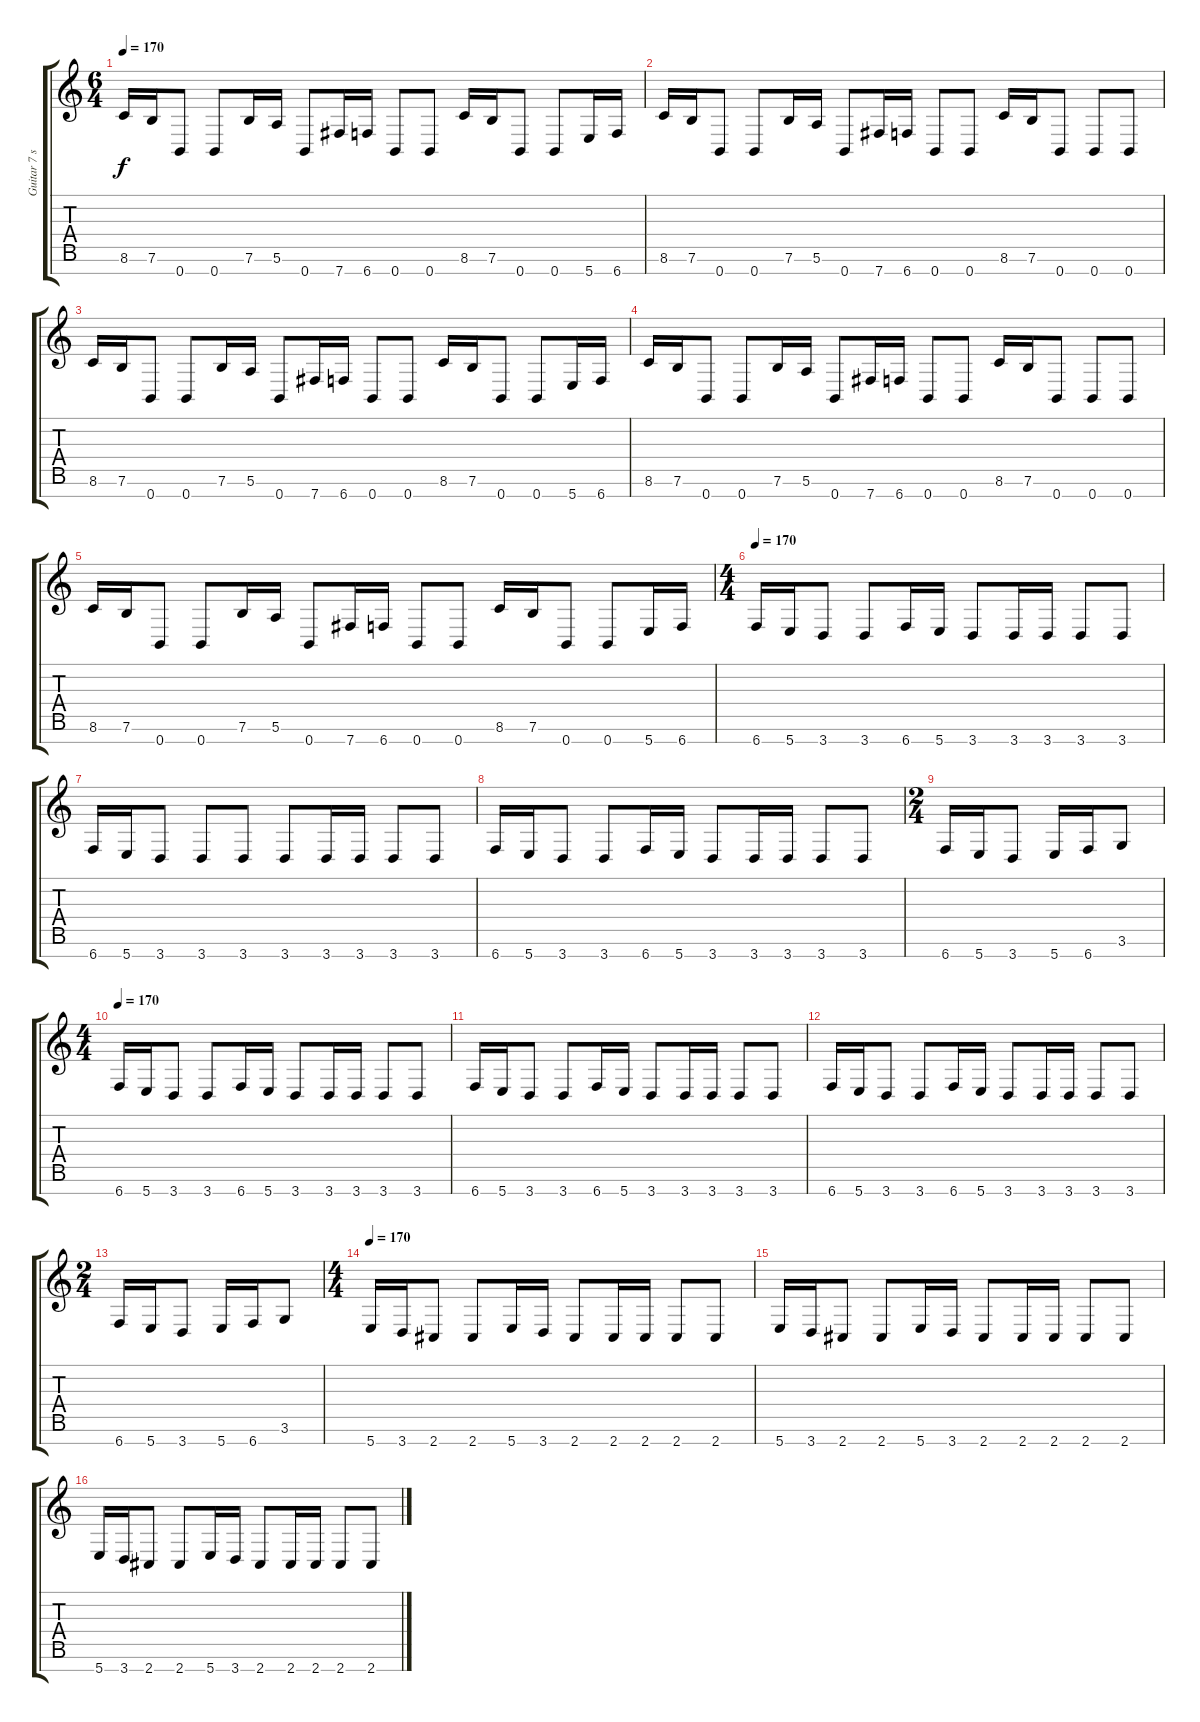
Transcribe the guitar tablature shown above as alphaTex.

\track ("Guitar 7 strings" "Guitar 7 s") {instrument distortionguitar}
\staff {score tabs}
\tuning (E4 B3 G3 D3 A2 E2 B1) {hide}
\ts (6 4)
\tempo 170
\clef g2
\ks c
8.6.16{dy f} 7.6.16 0.7.8 0.7.8 7.6.16 5.6.16 0.7.8 7.7.16 6.7.16 0.7.8 0.7.8 8.6.16 7.6.16 0.7.8 0.7.8 5.7.16 6.7.16 |
8.6.16 7.6.16 0.7.8 0.7.8 7.6.16 5.6.16 0.7.8 7.7.16 6.7.16 0.7.8 0.7.8 8.6.16 7.6.16 0.7.8 0.7.8 0.7.8 |
8.6.16 7.6.16 0.7.8 0.7.8 7.6.16 5.6.16 0.7.8 7.7.16 6.7.16 0.7.8 0.7.8 8.6.16 7.6.16 0.7.8 0.7.8 5.7.16 6.7.16 |
8.6.16 7.6.16 0.7.8 0.7.8 7.6.16 5.6.16 0.7.8 7.7.16 6.7.16 0.7.8 0.7.8 8.6.16 7.6.16 0.7.8 0.7.8 0.7.8 |
8.6.16 7.6.16 0.7.8 0.7.8 7.6.16 5.6.16 0.7.8 7.7.16 6.7.16 0.7.8 0.7.8 8.6.16 7.6.16 0.7.8 0.7.8 5.7.16 6.7.16 |
\ts (4 4)
\tempo 170
6.7.16 5.7.16 3.7.8 3.7.8 6.7.16 5.7.16 3.7.8 3.7.16 3.7.16 3.7.8 3.7.8 |
6.7.16 5.7.16 3.7.8 3.7.8 3.7.8 3.7.8 3.7.16 3.7.16 3.7.8 3.7.8 |
6.7.16 5.7.16 3.7.8 3.7.8 6.7.16 5.7.16 3.7.8 3.7.16 3.7.16 3.7.8 3.7.8 |
\ts (2 4)
6.7.16 5.7.16 3.7.8 5.7.16 6.7.16 3.6.8 |
\ts (4 4)
\tempo 170
6.7.16 5.7.16 3.7.8 3.7.8 6.7.16 5.7.16 3.7.8 3.7.16 3.7.16 3.7.8 3.7.8 |
6.7.16 5.7.16 3.7.8 3.7.8 6.7.16 5.7.16 3.7.8 3.7.16 3.7.16 3.7.8 3.7.8 |
6.7.16 5.7.16 3.7.8 3.7.8 6.7.16 5.7.16 3.7.8 3.7.16 3.7.16 3.7.8 3.7.8 |
\ts (2 4)
6.7.16 5.7.16 3.7.8 5.7.16 6.7.16 3.6.8 |
\ts (4 4)
\tempo 170
5.7.16 3.7.16 2.7.8 2.7.8 5.7.16 3.7.16 2.7.8 2.7.16 2.7.16 2.7.8 2.7.8 |
5.7.16 3.7.16 2.7.8 2.7.8 5.7.16 3.7.16 2.7.8 2.7.16 2.7.16 2.7.8 2.7.8 |
5.7.16 3.7.16 2.7.8 2.7.8 5.7.16 3.7.16 2.7.8 2.7.16 2.7.16 2.7.8 2.7.8
